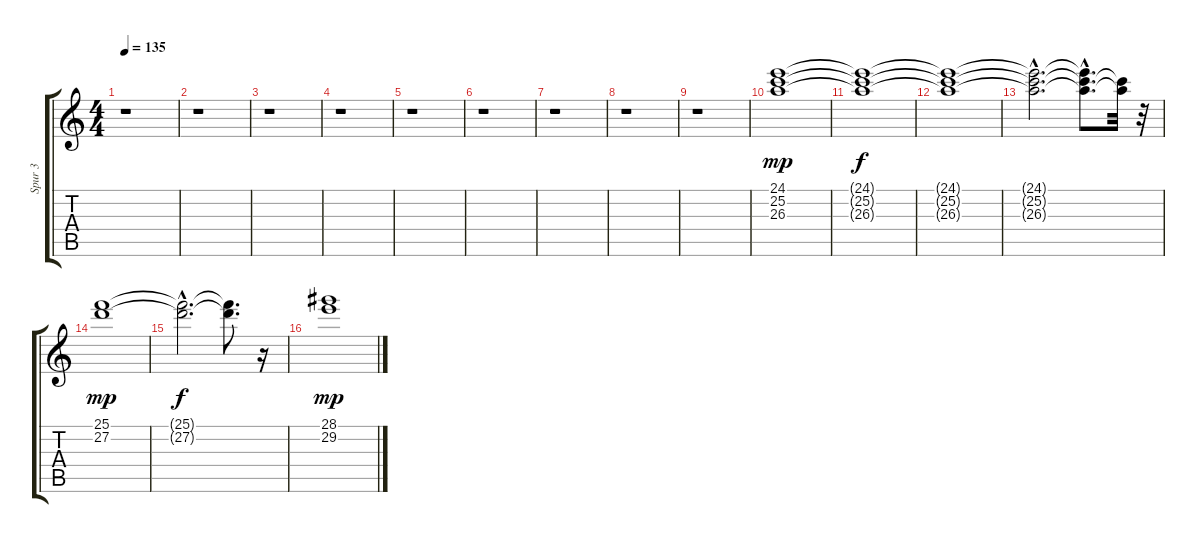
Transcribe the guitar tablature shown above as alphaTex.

\track ("Spur 3" "Spur 3") {instrument stringensemble2}
\staff {score tabs}
\tuning (E4 B3 G3 D3 A2 E2) {hide}
\ts (4 4)
\tempo 135
\clef g2
\ks c
r.1{dy f} |
r.1 |
r.1 |
r.1 |
r.1 |
r.1 |
r.1 |
r.1 |
r.1 |
(24.1 25.2 26.3).1{dy mp} |
(24.1{t} 25.2{t} 26.3{t}).1{dy f} |
(24.1{t} 25.2{t} 26.3{t}).1 |
(24.1{hac t} 25.2{hac t} 26.3{hac t}).2{d} (24.1{hac t} 25.2{hac t} 26.3{hac t}).8{d} (25.2{t} 26.3{t}).32 r.32 |
(25.1 27.2).1{dy mp} |
(25.1{hac t} 27.2{hac t}).2{d dy f} (25.1{t} 27.2{t}).8{d} r.16 |
(28.1 29.2).1{dy mp}
